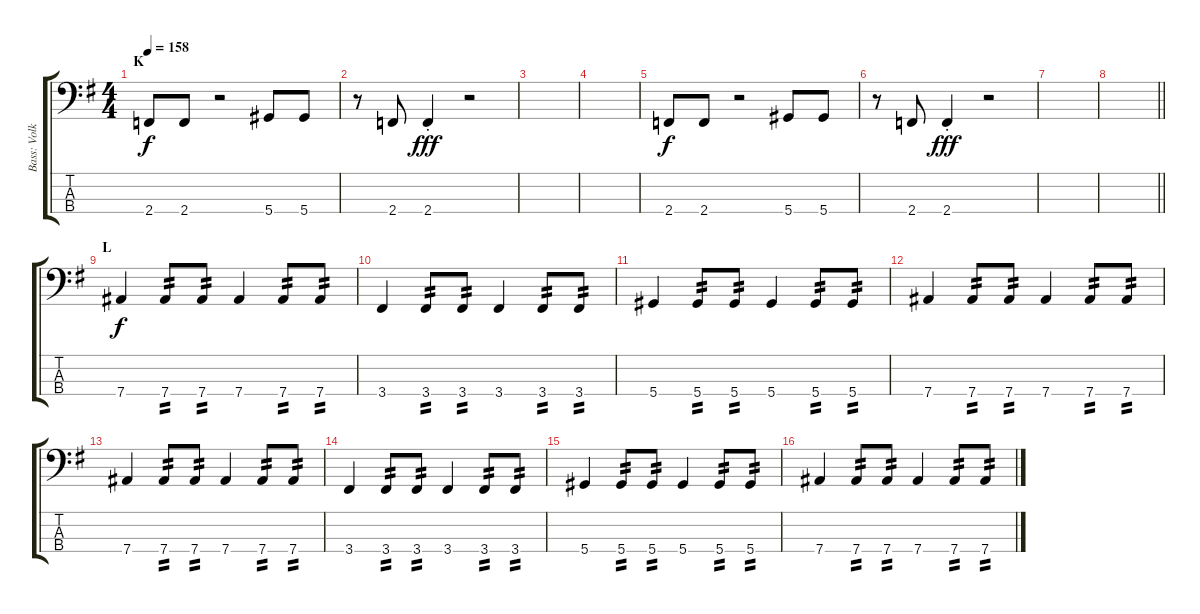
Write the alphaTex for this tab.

\track ("Bass: Volker" "Bass: Volk") {instrument electricbassfinger}
\staff {score tabs}
\tuning (Gb2 Db2 Ab1 Eb1) {hide}
\ts (4 4)
\section ("" "K")
\tempo 158
\clef f4
\ks g
2.4.8{dy f} 2.4.8 r.2 5.4.8 5.4.8 |
r.8 2.4.8 2.4{st}.4{dy fff} r.2 |
|
|
2.4.8{dy f} 2.4.8 r.2 5.4.8 5.4.8 |
r.8 2.4.8 2.4{st}.4{dy fff} r.2 |
|
\barLineRight lightlight
|
\section ("" "L")
7.4.4{dy f} 7.4.8{tp 2} 7.4.8{tp 2} 7.4.4 7.4.8{tp 2} 7.4.8{tp 2} |
3.4.4 3.4.8{tp 2} 3.4.8{tp 2} 3.4.4 3.4.8{tp 2} 3.4.8{tp 2} |
5.4.4 5.4.8{tp 2} 5.4.8{tp 2} 5.4.4 5.4.8{tp 2} 5.4.8{tp 2} |
7.4.4 7.4.8{tp 2} 7.4.8{tp 2} 7.4.4 7.4.8{tp 2} 7.4.8{tp 2} |
7.4.4 7.4.8{tp 2} 7.4.8{tp 2} 7.4.4 7.4.8{tp 2} 7.4.8{tp 2} |
3.4.4 3.4.8{tp 2} 3.4.8{tp 2} 3.4.4 3.4.8{tp 2} 3.4.8{tp 2} |
5.4.4 5.4.8{tp 2} 5.4.8{tp 2} 5.4.4 5.4.8{tp 2} 5.4.8{tp 2} |
7.4.4 7.4.8{tp 2} 7.4.8{tp 2} 7.4.4 7.4.8{tp 2} 7.4.8{tp 2}
